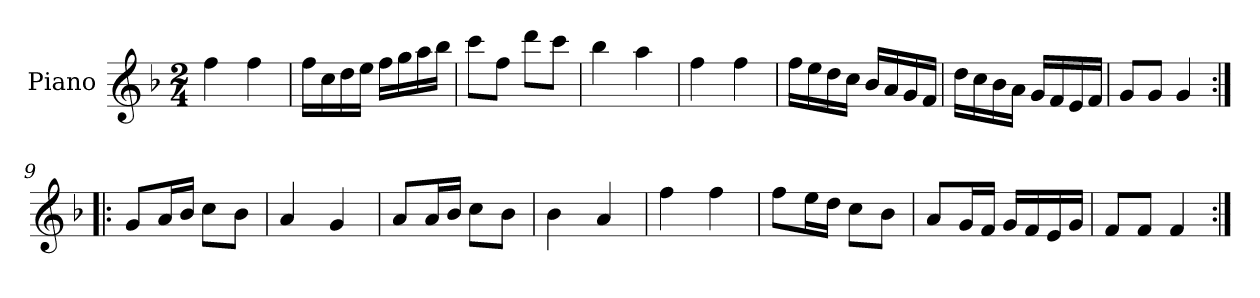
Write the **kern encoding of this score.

**kern
*part1
*staff1
*I"Piano
*I'Pno.
*clefG2
*k[b-]
*M2/4
=1
4ff\
4ff\
=2
16ff\LL
16cc\
16dd\
16ee\JJ
16ff\LL
16gg\
16aa\
16bb-\JJ
=3
8ccc\L
8ff\J
8ddd\L
8ccc\J
=4
4bb-\
4aa\
=5
4ff\
4ff\
=6
16ff\LL
16ee\
16dd\
16cc\JJ
16b-/LL
16a/
16g/
16f/JJ
=7
16dd\LL
16cc\
16b-\
16a\JJ
16g/LL
16f/
16e/
16f/JJ
=8
8g/L
8g/J
4g/
=9:|!|:
8g/L
16a/L
16b-/JJ
8cc\L
8b-\J
=10
4a/
4g/
=11
8a/L
16a/L
16b-/JJ
8cc\L
8b-\J
=12
4b-\
4a/
=13
4ff\
4ff\
=14
8ff\L
16ee\L
16dd\JJ
8cc\L
8b-\J
=15
8a/L
16g/L
16f/JJ
16g/LL
16f/
16e/
16g/JJ
=16
8f/L
8f/J
4f/
=:|!
*-
